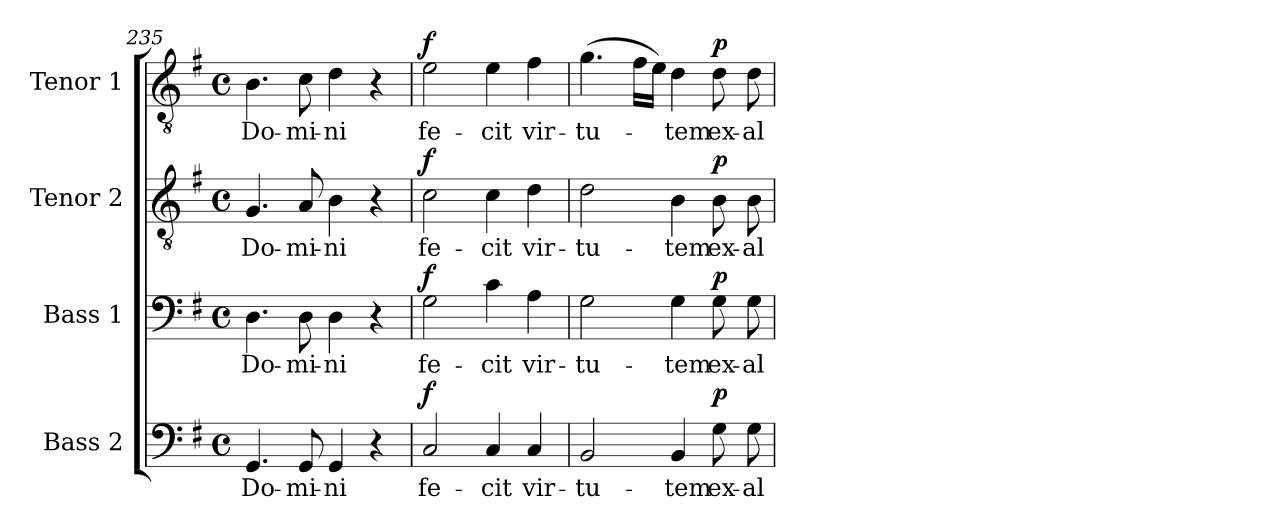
**kern	**text	**dynam	**kern	**text	**dynam	**kern	**text	**dynam	**kern	**text	**dynam
*part4	*part4	*part4	*part3	*part3	*part3	*part2	*part2	*part2	*part1	*part1	*part1
*staff4	*staff4	*staff4	*staff3	*staff3	*staff3	*staff2	*staff2	*staff2	*staff1	*staff1	*staff1
*I"Bass 2	*	*	*I"Bass 1	*	*	*I"Tenor 2	*	*	*I"Tenor 1	*	*
*I'B. 2	*	*	*I'B. 1	*	*	*I'T. 2	*	*	*I'T. 1	*	*
!!LO:LB:g=z
*clefF4	*	*	*clefF4	*	*	*clefGv2	*	*	*clefGv2	*	*
*k[f#]	*	*	*k[f#]	*	*	*k[f#]	*	*	*k[f#]	*	*
*G:	*	*	*G:	*	*	*G:	*	*	*G:	*	*
*M4/4	*	*	*M4/4	*	*	*M4/4	*	*	*M4/4	*	*
*met(c)	*	*	*met(c)	*	*	*met(c)	*	*	*met(c)	*	*
=235	=235	=235	=235	=235	=235	=235	=235	=235	=235	=235	=235
!	!LO:LY:b	!	!	!LO:LY:b	!	!	!LO:LY:b	!	!	!LO:LY:b	!
4.GG/	Do-	.	4.D\	Do-	.	4.G/	Do-	.	4.B\	Do-	.
!	!LO:LY:b	!	!	!LO:LY:b	!	!	!LO:LY:b	!	!	!LO:LY:b	!
8GG/	-mi-	.	8D\	-mi-	.	8A/	-mi-	.	8c\	-mi-	.
!	!LO:LY:b	!	!	!LO:LY:b	!	!	!LO:LY:b	!	!	!LO:LY:b	!
4GG/	-ni	.	4D\	-ni	.	4B\	-ni	.	4d\	-ni	.
4r	.	.	4r	.	.	4r	.	.	4r	.	.
=236	=236	=236	=236	=236	=236	=236	=236	=236	=236	=236	=236
!	!LO:LY:b	!LO:DY:a	!	!LO:LY:b	!LO:DY:a	!	!LO:LY:b	!LO:DY:a	!	!LO:LY:b	!LO:DY:a
2C/	fe-	f	2G\	fe-	f	2c\	fe-	f	2e\	fe-	f
!	!LO:LY:b	!	!	!LO:LY:b	!	!	!LO:LY:b	!	!	!LO:LY:b	!
4C/	-cit	.	4c\	-cit	.	4c\	-cit	.	4e\	-cit	.
!	!LO:LY:b	!	!	!LO:LY:b	!	!	!LO:LY:b	!	!	!LO:LY:b	!
4C/	vir-	.	4A\	vir-	.	4d\	vir-	.	4f#\	vir-	.
=237	=237	=237	=237	=237	=237	=237	=237	=237	=237	=237	=237
!	!LO:LY:b	!	!	!LO:LY:b	!	!	!LO:LY:b	!	!	!LO:LY:b	!
2BB/	-tu-	.	2G\	-tu-	.	2d\	-tu-	.	(>4.g\	-tu-	.
.	.	.	.	.	.	.	.	.	16f#\LL	.	.
.	.	.	.	.	.	.	.	.	16e\JJ)	.	.
!	!LO:LY:b	!	!	!LO:LY:b	!	!	!LO:LY:b	!	!	!LO:LY:b	!
4BB/	-tem	.	4G\	-tem	.	4B\	-tem	.	4d\	-tem	.
!	!LO:LY:b	!LO:DY:a	!	!LO:LY:b	!LO:DY:a	!	!LO:LY:b	!LO:DY:a	!	!LO:LY:b	!LO:DY:a
8G\	ex-	p	8G\	ex-	p	8B\	ex-	p	8d\	ex-	p
!	!LO:LY:b	!	!	!LO:LY:b	!	!	!LO:LY:b	!	!	!LO:LY:b	!
8G\	-al-	.	8G\	-al-	.	8B\	-al-	.	8d\	-al-	.
=	=	=	=	=	=	=	=	=	=	=	=
*-	*-	*-	*-	*-	*-	*-	*-	*-	*-	*-	*-
